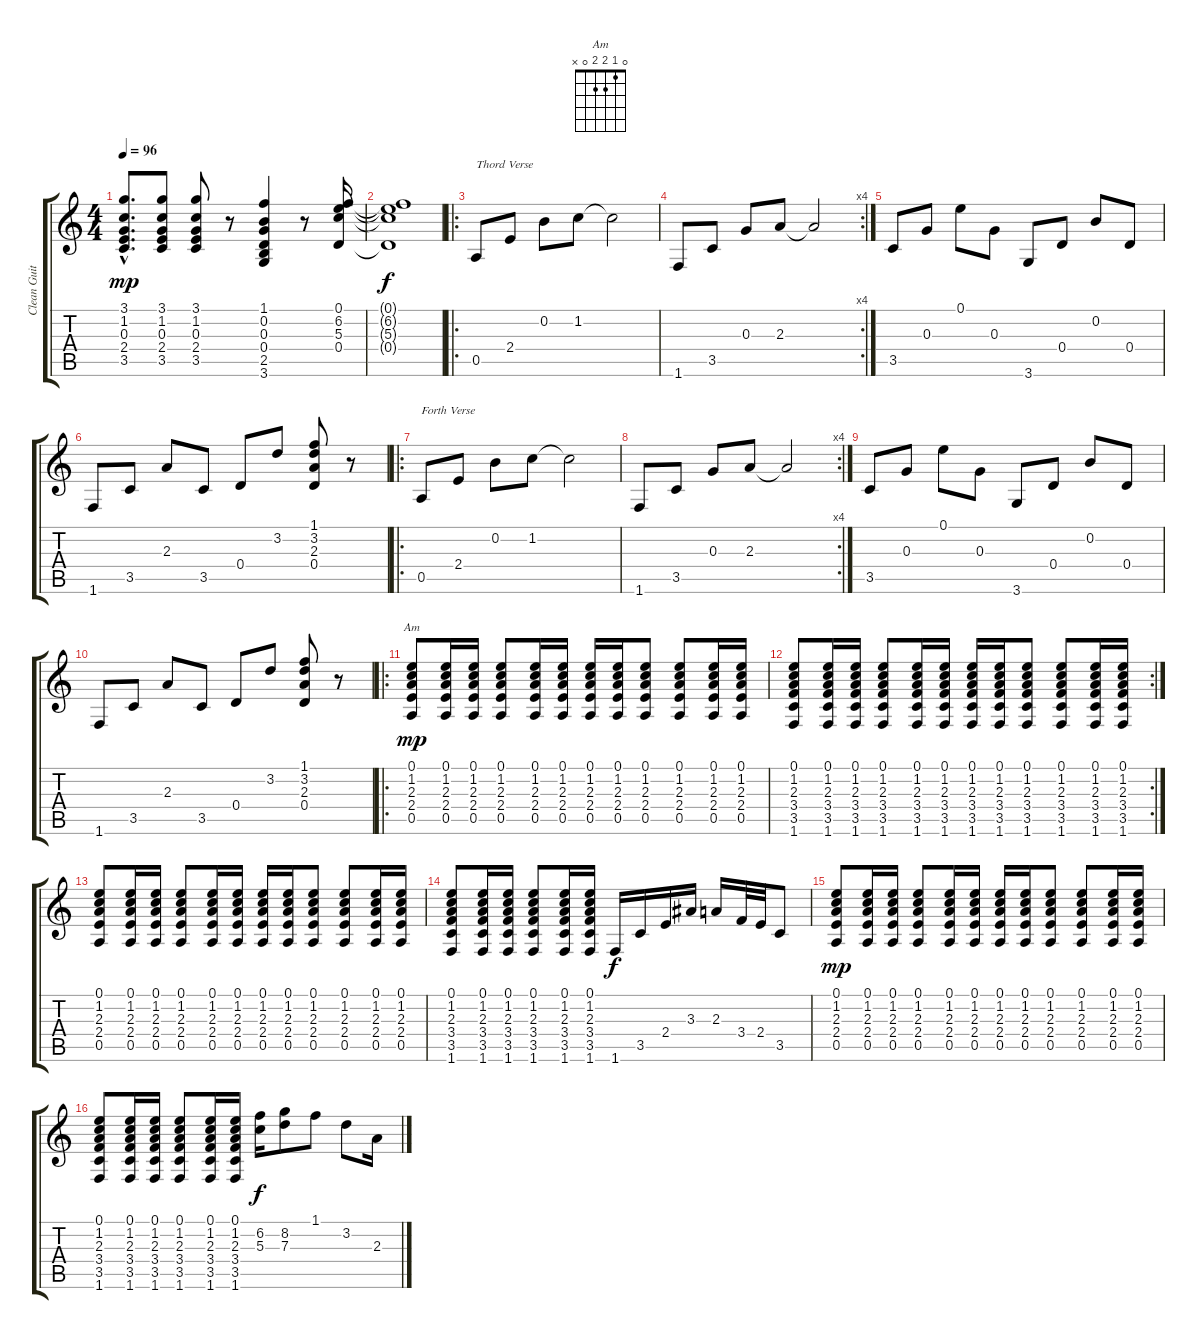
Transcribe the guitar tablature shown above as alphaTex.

\track ("Clean Guitar" "Clean Guit") {instrument electricguitarclean}
\staff {score tabs}
\tuning (E4 B3 G3 D3 A2 E2) {hide}
\chord ("Am" 0 1 2 2 0 x)
\ts (4 4)
\tempo 96
\clef g2
\ks c
(3.1{hac} 1.2{hac} 0.3{hac} 2.4{hac} 3.5{hac}).8{d dy mp} (3.1 1.2 0.3 2.4 3.5).8 (3.1 1.2 0.3 2.4 3.5).8 r.8 (1.1 0.2 0.3 0.4 2.5 3.6).4 r.8 (0.1 6.2 5.3 0.4).16 |
(0.1{t} 6.2{t} 5.3{t} 0.4{t}).1{dy f} |
\ro
0.5.8{txt "Thord Verse"} 2.4.8 0.2.8 1.2.8 1.2{t}.2 |
\rc 4
1.6.8 3.5.8 0.3.8 2.3.8 2.3{t}.2 |
3.5.8 0.3.8 0.1.8 0.3.8 3.6.8 0.4.8 0.2.8 0.4.8 |
1.6.8 3.5.8 2.3.8 3.5.8 0.4.8 3.2.8 (1.1 3.2 2.3 0.4).8 r.8 |
\ro
0.5.8{txt "Forth Verse"} 2.4.8 0.2.8 1.2.8 1.2{t}.2 |
\rc 4
1.6.8 3.5.8 0.3.8 2.3.8 2.3{t}.2 |
3.5.8 0.3.8 0.1.8 0.3.8 3.6.8 0.4.8 0.2.8 0.4.8 |
1.6.8 3.5.8 2.3.8 3.5.8 0.4.8 3.2.8 (1.1 3.2 2.3 0.4).8 r.8 |
\ro
(0.1 1.2 2.3 2.4 0.5).8{ch "Am" dy mp} (0.1 1.2 2.3 2.4 0.5).16 (0.1 1.2 2.3 2.4 0.5).16 (0.1 1.2 2.3 2.4 0.5).8 (0.1 1.2 2.3 2.4 0.5).16 (0.1 1.2 2.3 2.4 0.5).16 (0.1 1.2 2.3 2.4 0.5).16 (0.1 1.2 2.3 2.4 0.5).16 (0.1 1.2 2.3 2.4 0.5).8 (0.1 1.2 2.3 2.4 0.5).8 (0.1 1.2 2.3 2.4 0.5).16 (0.1 1.2 2.3 2.4 0.5).16 |
\rc 2
(0.1 1.2 2.3 3.4 3.5 1.6).8 (0.1 1.2 2.3 3.4 3.5 1.6).16 (0.1 1.2 2.3 3.4 3.5 1.6).16 (0.1 1.2 2.3 3.4 3.5 1.6).8 (0.1 1.2 2.3 3.4 3.5 1.6).16 (0.1 1.2 2.3 3.4 3.5 1.6).16 (0.1 1.2 2.3 3.4 3.5 1.6).16 (0.1 1.2 2.3 3.4 3.5 1.6).16 (0.1 1.2 2.3 3.4 3.5 1.6).8 (0.1 1.2 2.3 3.4 3.5 1.6).8 (0.1 1.2 2.3 3.4 3.5 1.6).16 (0.1 1.2 2.3 3.4 3.5 1.6).16 |
(0.1 1.2 2.3 2.4 0.5).8 (0.1 1.2 2.3 2.4 0.5).16 (0.1 1.2 2.3 2.4 0.5).16 (0.1 1.2 2.3 2.4 0.5).8 (0.1 1.2 2.3 2.4 0.5).16 (0.1 1.2 2.3 2.4 0.5).16 (0.1 1.2 2.3 2.4 0.5).16 (0.1 1.2 2.3 2.4 0.5).16 (0.1 1.2 2.3 2.4 0.5).8 (0.1 1.2 2.3 2.4 0.5).8 (0.1 1.2 2.3 2.4 0.5).16 (0.1 1.2 2.3 2.4 0.5).16 |
(0.1 1.2 2.3 3.4 3.5 1.6).8 (0.1 1.2 2.3 3.4 3.5 1.6).16 (0.1 1.2 2.3 3.4 3.5 1.6).16 (0.1 1.2 2.3 3.4 3.5 1.6).8 (0.1 1.2 2.3 3.4 3.5 1.6).16 (0.1 1.2 2.3 3.4 3.5 1.6).16 1.6.16{dy f} 3.5.16 2.4.16 3.3.16 2.3.16 3.4.32 2.4.32 3.5.8 |
(0.1 1.2 2.3 2.4 0.5).8{dy mp} (0.1 1.2 2.3 2.4 0.5).16 (0.1 1.2 2.3 2.4 0.5).16 (0.1 1.2 2.3 2.4 0.5).8 (0.1 1.2 2.3 2.4 0.5).16 (0.1 1.2 2.3 2.4 0.5).16 (0.1 1.2 2.3 2.4 0.5).16 (0.1 1.2 2.3 2.4 0.5).16 (0.1 1.2 2.3 2.4 0.5).8 (0.1 1.2 2.3 2.4 0.5).8 (0.1 1.2 2.3 2.4 0.5).16 (0.1 1.2 2.3 2.4 0.5).16 |
(0.1 1.2 2.3 3.4 3.5 1.6).8 (0.1 1.2 2.3 3.4 3.5 1.6).16 (0.1 1.2 2.3 3.4 3.5 1.6).16 (0.1 1.2 2.3 3.4 3.5 1.6).8 (0.1 1.2 2.3 3.4 3.5 1.6).16 (0.1 1.2 2.3 3.4 3.5 1.6).16 (6.2 5.3).16{dy f} (8.2 7.3).8 1.1.8 3.2.8 2.3.16
